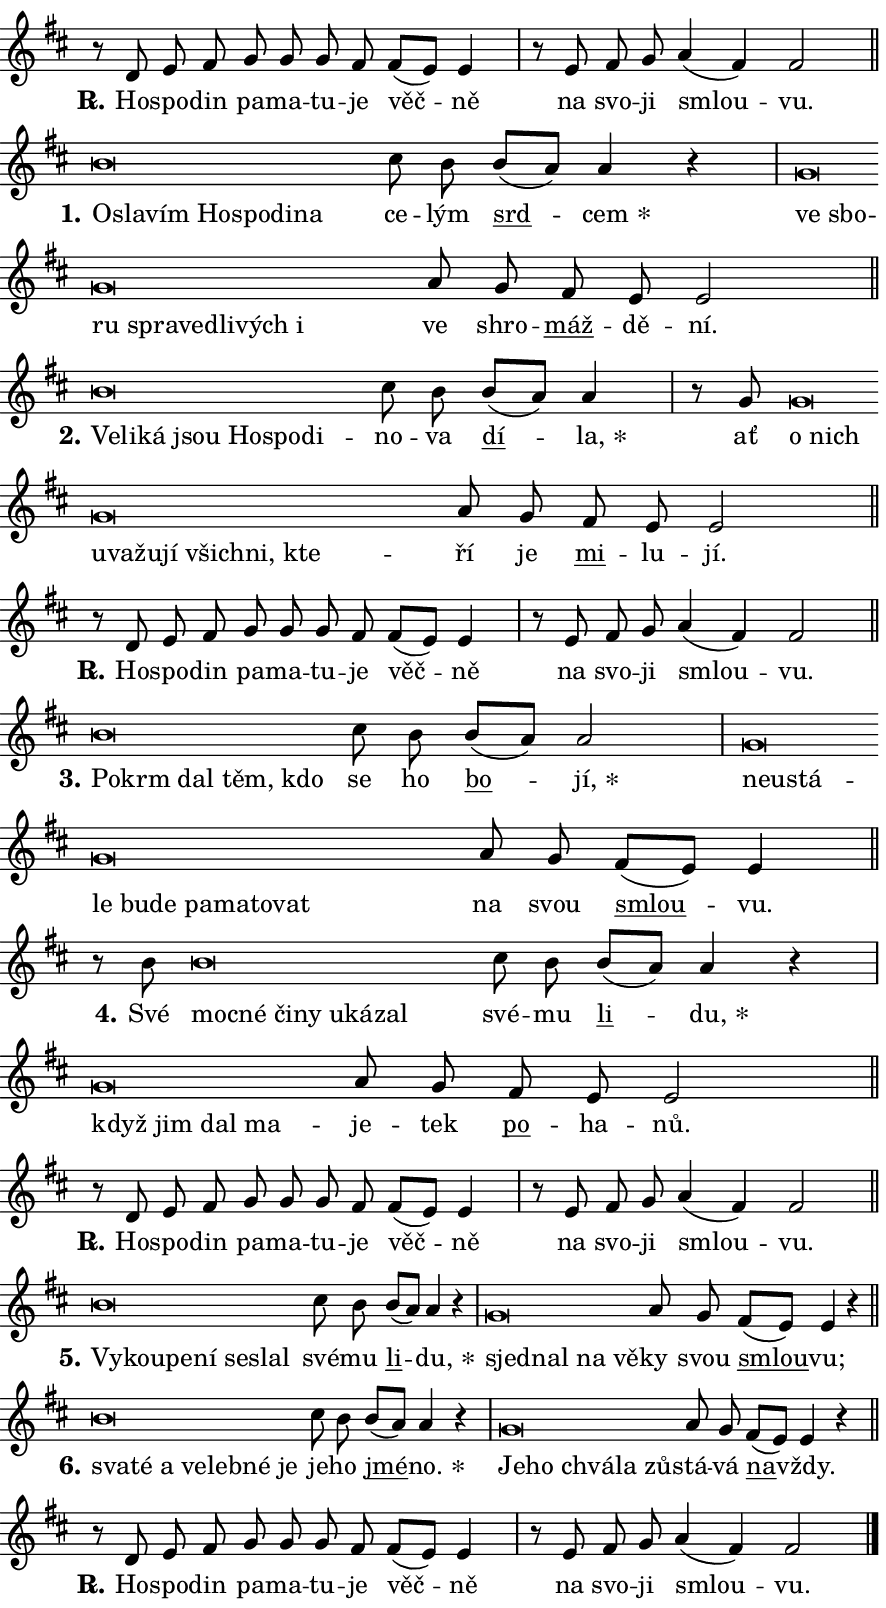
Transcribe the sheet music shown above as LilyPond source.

\version "2.24.0"
\header { tagline = "" }
\paper {
  indent = 0\cm
  top-margin = 0\cm
  right-margin = 0.13\cm % to fit lyric hyphens
  bottom-margin = 0\cm
  left-margin = 0\cm
  paper-width = 15\cm
  page-breaking = #ly:one-page-breaking
  system-system-spacing.basic-distance = #11
  score-system-spacing.basic-distance = #11
  ragged-last = ##f
}


%% Author: Thomas Morley
%% https://lists.gnu.org/archive/html/lilypond-user/2020-05/msg00002.html
#(define (line-position grob)
"Returns position of @var[grob} in current system:
   @code{'start}, if at first time-step
   @code{'end}, if at last time-step
   @code{'middle} otherwise
"
  (let* ((col (ly:item-get-column grob))
         (ln (ly:grob-object col 'left-neighbor))
         (rn (ly:grob-object col 'right-neighbor))
         (col-to-check-left (if (ly:grob? ln) ln col))
         (col-to-check-right (if (ly:grob? rn) rn col))
         (break-dir-left
           (and
             (ly:grob-property col-to-check-left 'non-musical #f)
             (ly:item-break-dir col-to-check-left)))
         (break-dir-right
           (and
             (ly:grob-property col-to-check-right 'non-musical #f)
             (ly:item-break-dir col-to-check-right))))
        (cond ((eqv? 1 break-dir-left) 'start)
              ((eqv? -1 break-dir-right) 'end)
              (else 'middle))))

#(define (tranparent-at-line-position vctor)
  (lambda (grob)
  "Relying on @code{line-position} select the relevant enry from @var{vctor}.
Used to determine transparency,"
    (case (line-position grob)
      ((end) (not (vector-ref vctor 0)))
      ((middle) (not (vector-ref vctor 1)))
      ((start) (not (vector-ref vctor 2))))))

noteHeadBreakVisibility =
#(define-music-function (break-visibility)(vector?)
"Makes @code{NoteHead}s transparent relying on @var{break-visibility}"
#{
  \override NoteHead.transparent =
    #(tranparent-at-line-position break-visibility)
#})

#(define delete-ledgers-for-transparent-note-heads
  (lambda (grob)
    "Reads whether a @code{NoteHead} is transparent.
If so this @code{NoteHead} is removed from @code{'note-heads} from
@var{grob}, which is supposed to be @code{LedgerLineSpanner}.
As a result ledgers are not printed for this @code{NoteHead}"
    (let* ((nhds-array (ly:grob-object grob 'note-heads))
           (nhds-list
             (if (ly:grob-array? nhds-array)
                 (ly:grob-array->list nhds-array)
                 '()))
           ;; Relies on the transparent-property being done before
           ;; Staff.LedgerLineSpanner.after-line-breaking is executed.
           ;; This is fragile ...
           (to-keep
             (remove
               (lambda (nhd)
                 (ly:grob-property nhd 'transparent #f))
               nhds-list)))
      ;; TODO find a better method to iterate over grob-arrays, similiar
      ;; to filter/remove etc for lists
      ;; For now rebuilt from scratch
      (set! (ly:grob-object grob 'note-heads)  '())
      (for-each
        (lambda (nhd)
          (ly:pointer-group-interface::add-grob grob 'note-heads nhd))
        to-keep))))

squashNotes = {
  \override NoteHead.X-extent = #'(-0.2 . 0.2)
  \override NoteHead.Y-extent = #'(-0.75 . 0)
  \override NoteHead.stencil =
    #(lambda (grob)
       (let ((pos (ly:grob-property grob 'staff-position)))
         (begin
           (if (< pos -7) (display "ERROR: Lower brevis then expected\n") (display ""))
           (if (<= pos -6) ly:text-interface::print ly:note-head::print))))
}
unSquashNotes = {
  \revert NoteHead.X-extent
  \revert NoteHead.Y-extent
  \revert NoteHead.stencil
}

hideNotes = \noteHeadBreakVisibility #begin-of-line-visible
unHideNotes = \noteHeadBreakVisibility #all-visible

% work-around for resetting accidentals
% https://lilypond.org/doc/v2.23/Documentation/notation/displaying-rhythms#unmetered-music
cadenzaMeasure = {
  \cadenzaOff
  \partial 1024 s1024
  \cadenzaOn
}

#(define-markup-command (accent layout props text) (markup?)
  "Underline accented syllable"
  (interpret-markup layout props
    #{\markup \override #'(offset . 4.3) \underline { #text }#}))

responsum = \markup \concat {
  "R" \hspace #-1.05 \path #0.1 #'((moveto 0 0.07) (lineto 0.9 0.8)) \hspace #0.05 "."
}

spaceSize = #0.6828661417322834 % exact space size for TeX Gyre Schola

\layout {
  \context {
    \Staff
    \remove "Time_signature_engraver"
    \override LedgerLineSpanner.after-line-breaking = #delete-ledgers-for-transparent-note-heads
  }
  \context {
    \Lyrics {
      \override LyricSpace.minimum-distance = \spaceSize
      \override LyricText.font-name = #"TeX Gyre Schola"
      \override LyricText.font-size = 1
      \override StanzaNumber.font-name = #"TeX Gyre Schola Bold"
      \override StanzaNumber.font-size = 1
    }
  }
  \context {
    \Score 
    \override NoteHead.text =
      #(lambda (grob) 
        (let ((pos (ly:grob-property grob 'staff-position)))
          #{\markup {
            \combine
              \halign #-0.55 \raise #(if (= pos -6) 0 0.5) \override #'(thickness . 2) \draw-line #'(3.2 . 0)
              \musicglyph "noteheads.sM1"
          }#}))
  }
}

% magnetic-lyrics.ily
%
%   written by
%     Jean Abou Samra <jean@abou-samra.fr>
%     Werner Lemberg <wl@gnu.org>
%
%   adapted by
%     Jiri Hon <jiri.hon@gmail.com>
%
% Version 2022-Apr-15

% https://www.mail-archive.com/lilypond-user@gnu.org/msg149350.html

#(define (Left_hyphen_pointer_engraver context)
   "Collect syllable-hyphen-syllable occurrences in lyrics and store
them in properties.  This engraver only looks to the left.  For
example, if the lyrics input is @code{foo -- bar}, it does the
following.

@itemize @bullet
@item
Set the @code{text} property of the @code{LyricHyphen} grob between
@q{foo} and @q{bar} to @code{foo}.

@item
Set the @code{left-hyphen} property of the @code{LyricText} grob with
text @q{foo} to the @code{LyricHyphen} grob between @q{foo} and
@q{bar}.
@end itemize

Use this auxiliary engraver in combination with the
@code{lyric-@/text::@/apply-@/magnetic-@/offset!} hook."
   (let ((hyphen #f)
         (text #f))
     (make-engraver
      (acknowledgers
       ((lyric-syllable-interface engraver grob source-engraver)
        (set! text grob)))
      (end-acknowledgers
       ((lyric-hyphen-interface engraver grob source-engraver)
        ;(when (not (grob::has-interface grob 'lyric-space-interface))
          (set! hyphen grob)));)
      ((stop-translation-timestep engraver)
       (when (and text hyphen)
         (ly:grob-set-object! text 'left-hyphen hyphen))
       (set! text #f)
       (set! hyphen #f)))))

#(define (lyric-text::apply-magnetic-offset! grob)
   "If the space between two syllables is less than the value in
property @code{LyricText@/.details@/.squash-threshold}, move the right
syllable to the left so that it gets concatenated with the left
syllable.

Use this function as a hook for
@code{LyricText@/.after-@/line-@/breaking} if the
@code{Left_@/hyphen_@/pointer_@/engraver} is active."
   (let ((hyphen (ly:grob-object grob 'left-hyphen #f)))
     (when hyphen
       (let ((left-text (ly:spanner-bound hyphen LEFT)))
         (when (grob::has-interface left-text 'lyric-syllable-interface)
           (let* ((common (ly:grob-common-refpoint grob left-text X))
                  (this-x-ext (ly:grob-extent grob common X))
                  (left-x-ext
                   (begin
                     ;; Trigger magnetism for left-text.
                     (ly:grob-property left-text 'after-line-breaking)
                     (ly:grob-extent left-text common X)))
                  ;; `delta` is the gap width between two syllables.
                  (delta (- (interval-start this-x-ext)
                            (interval-end left-x-ext)))
                  (details (ly:grob-property grob 'details))
                  (threshold (assoc-get 'squash-threshold details 0.2)))
             (when (< delta threshold)
               (let* (;; We have to manipulate the input text so that
                      ;; ligatures crossing syllable boundaries are not
                      ;; disabled.  For languages based on the Latin
                      ;; script this is essentially a beautification.
                      ;; However, for non-Western scripts it can be a
                      ;; necessity.
                      (lt (ly:grob-property left-text 'text))
                      (rt (ly:grob-property grob 'text))
                      (is-space (grob::has-interface hyphen 'lyric-space-interface))
                      (space (if is-space " " ""))
                      (extra-delta (if is-space spaceSize 0))
                      ;; Append new syllable.
                      (ltrt-space (if (and (string? lt) (string? rt))
                                (string-append lt space rt)
                                (make-concat-markup (list lt space rt))))
                      ;; Right-align `ltrt` to the right side.
                      (ltrt-space-markup (grob-interpret-markup
                               grob
                               (make-translate-markup
                                (cons (interval-length this-x-ext) 0)
                                (make-right-align-markup ltrt-space)))))
                 (begin
                   ;; Don't print `left-text`.
                   (ly:grob-set-property! left-text 'stencil #f)
                   ;; Set text and stencil (which holds all collected
                   ;; syllables so far) and shift it to the left.
                   (ly:grob-set-property! grob 'text ltrt-space)
                   (ly:grob-set-property! grob 'stencil ltrt-space-markup)
                   (ly:grob-translate-axis! grob (- (- delta extra-delta)) X))))))))))


#(define (lyric-hyphen::displace-bounds-first grob)
   ;; Make very sure this callback isn't triggered too early.
   (let ((left (ly:spanner-bound grob LEFT))
         (right (ly:spanner-bound grob RIGHT)))
     (ly:grob-property left 'after-line-breaking)
     (ly:grob-property right 'after-line-breaking)
     (ly:lyric-hyphen::print grob)))

squashThreshold = #0.4

\layout {
  \context {
    \Lyrics
    \consists #Left_hyphen_pointer_engraver
    \override LyricText.after-line-breaking =
      #lyric-text::apply-magnetic-offset!
    \override LyricHyphen.stencil = #lyric-hyphen::displace-bounds-first
    \override LyricText.details.squash-threshold = \squashThreshold
    \override LyricHyphen.minimum-distance = 0
    \override LyricHyphen.minimum-length = \squashThreshold
  }
}

squashText = \override LyricText.details.squash-threshold = 9999
unSquashText = \override LyricText.details.squash-threshold = \squashThreshold

leftText = \override LyricText.self-alignment-X = #LEFT
unLeftText = \revert LyricText.self-alignment-X

starOffset = #(lambda (grob) 
                (let ((x_offset (ly:self-alignment-interface::aligned-on-x-parent grob)))
                  (if (= x_offset 0) 0 (+ x_offset 1.2))))

star = #(define-music-function (syllable)(string?)
"Append star separator at the end of a syllable"
#{
  \once \override LyricText.X-offset = #starOffset
  \lyricmode { \markup {
    #syllable
    \override #'((font-name . "TeX Gyre Schola Bold")) \hspace #0.2 \lower #0.65 \larger "*"
  } }
#})

starAccent = #(define-music-function (syllable)(string?)
"Append star separator at the end of a syllable and make accent"
#{
  \once \override LyricText.X-offset = #starOffset
  \lyricmode { \markup {
    \accent #syllable
    \override #'((font-name . "TeX Gyre Schola Bold")) \hspace #0.2 \lower #0.65 \larger "*"
  } }
#})

breath = #(define-music-function (syllable)(string?)
"Append breathing indicator at the end of a syllable"
#{
  \lyricmode { \markup { #syllable "+" } }
#})

optionalBreath = #(define-music-function (syllable)(string?)
"Append optional breathing indicator at the end of a syllable"
#{
  \lyricmode { \markup { #syllable "(+)" } }
#})


\score {
    <<
        \new Voice = "melody" { \cadenzaOn \key d \major \relative { r8 d' e fis g g g fis \bar "" fis[( e)] e4 \cadenzaMeasure \bar "|" r8 e fis g \bar "" a4( fis) fis2 \cadenzaMeasure \bar "||" \break } }
        \new Lyrics \lyricsto "melody" { \lyricmode { \set stanza = \responsum
Ho -- spo -- din pa -- ma -- tu -- je věč -- ně na svo -- ji smlou -- vu. } }
    >>
    \layout {}
}

\score {
    <<
        \new Voice = "melody" { \cadenzaOn \key d \major \relative { \squashNotes b'\breve*1/16 \hideNotes \breve*1/16 \bar "" \breve*1/16 \bar "" \breve*1/16 \bar "" \breve*1/16 \bar "" \breve*1/16 \breve*1/16 \bar "" \unHideNotes \unSquashNotes cis8 b \bar "" b[( a)] a4 r \cadenzaMeasure \bar "|" \squashNotes g\breve*1/16 \hideNotes \breve*1/16 \bar "" \breve*1/16 \bar "" \breve*1/16 \bar "" \breve*1/16 \bar "" \breve*1/16 \bar "" \breve*1/16 \breve*1/16 \bar "" \unHideNotes \unSquashNotes a8 g \bar "" fis e e2 \cadenzaMeasure \bar "||" \break } }
        \new Lyrics \lyricsto "melody" { \lyricmode { \set stanza = "1."
\leftText O -- \squashText sla -- vím Ho -- spo -- di -- na \unLeftText \unSquashText ce -- lým \markup \accent srd -- \star cem \leftText ve \squashText sbo -- ru spra -- ve -- dli -- vých i \unLeftText \unSquashText ve shro -- \markup \accent máž -- dě -- ní. } }
    >>
    \layout {}
}

\score {
    <<
        \new Voice = "melody" { \cadenzaOn \key d \major \relative { \squashNotes b'\breve*1/16 \hideNotes \breve*1/16 \bar "" \breve*1/16 \bar "" \breve*1/16 \bar "" \breve*1/16 \bar "" \breve*1/16 \breve*1/16 \bar "" \unHideNotes \unSquashNotes cis8 b \bar "" b[( a)] a4 \cadenzaMeasure \bar "|" r8 g \squashNotes g\breve*1/16 \hideNotes \breve*1/16 \bar "" \breve*1/16 \bar "" \breve*1/16 \bar "" \breve*1/16 \bar "" \breve*1/16 \bar "" \breve*1/16 \bar "" \breve*1/16 \breve*1/16 \bar "" \unHideNotes \unSquashNotes a8 g \bar "" fis e e2 \cadenzaMeasure \bar "||" \break } }
        \new Lyrics \lyricsto "melody" { \lyricmode { \set stanza = "2."
\leftText Ve -- \squashText li -- ká jsou Ho -- spo -- di -- \unLeftText \unSquashText no -- va \markup \accent dí -- \star la, ať \leftText o \squashText nich u -- va -- žu -- jí všich -- ni, kte -- \unLeftText \unSquashText ří je \markup \accent mi -- lu -- jí. } }
    >>
    \layout {}
}

\score {
    <<
        \new Voice = "melody" { \cadenzaOn \key d \major \relative { r8 d' e fis g g g fis \bar "" fis[( e)] e4 \cadenzaMeasure \bar "|" r8 e fis g \bar "" a4( fis) fis2 \cadenzaMeasure \bar "||" \break } }
        \new Lyrics \lyricsto "melody" { \lyricmode { \set stanza = \responsum
Ho -- spo -- din pa -- ma -- tu -- je věč -- ně na svo -- ji smlou -- vu. } }
    >>
    \layout {}
}

\score {
    <<
        \new Voice = "melody" { \cadenzaOn \key d \major \relative { \squashNotes b'\breve*1/16 \hideNotes \breve*1/16 \bar "" \breve*1/16 \bar "" \breve*1/16 \breve*1/16 \bar "" \unHideNotes \unSquashNotes cis8 b \bar "" b[( a)] a2 \cadenzaMeasure \bar "|" \squashNotes g\breve*1/16 \hideNotes \breve*1/16 \bar "" \breve*1/16 \bar "" \breve*1/16 \bar "" \breve*1/16 \bar "" \breve*1/16 \bar "" \breve*1/16 \bar "" \breve*1/16 \bar "" \breve*1/16 \breve*1/16 \bar "" \unHideNotes \unSquashNotes a8 g \bar "" fis[( e)] e4 \cadenzaMeasure \bar "||" \break } }
        \new Lyrics \lyricsto "melody" { \lyricmode { \set stanza = "3."
\leftText Po -- \squashText krm dal těm, kdo \unLeftText \unSquashText se ho \markup \accent bo -- \star jí, \leftText ne -- \squashText u -- stá -- le bu -- de pa -- ma -- to -- vat \unLeftText \unSquashText na svou \markup \accent smlou -- vu. } }
    >>
    \layout {}
}

\score {
    <<
        \new Voice = "melody" { \cadenzaOn \key d \major \relative { r8 b' \squashNotes b\breve*1/16 \hideNotes \breve*1/16 \bar "" \breve*1/16 \bar "" \breve*1/16 \bar "" \breve*1/16 \bar "" \breve*1/16 \breve*1/16 \bar "" \unHideNotes \unSquashNotes cis8 b \bar "" b[( a)] a4 r \cadenzaMeasure \bar "|" \squashNotes g\breve*1/16 \hideNotes \breve*1/16 \bar "" \breve*1/16 \breve*1/16 \bar "" \unHideNotes \unSquashNotes a8 g \bar "" fis e e2 \cadenzaMeasure \bar "||" \break } }
        \new Lyrics \lyricsto "melody" { \lyricmode { \set stanza = "4."
Své \leftText moc -- \squashText né či -- ny u -- ká -- zal \unLeftText \unSquashText své -- mu \markup \accent li -- \star du, \leftText když \squashText jim dal ma -- \unLeftText \unSquashText je -- tek \markup \accent po -- ha -- nů. } }
    >>
    \layout {}
}

\score {
    <<
        \new Voice = "melody" { \cadenzaOn \key d \major \relative { r8 d' e fis g g g fis \bar "" fis[( e)] e4 \cadenzaMeasure \bar "|" r8 e fis g \bar "" a4( fis) fis2 \cadenzaMeasure \bar "||" \break } }
        \new Lyrics \lyricsto "melody" { \lyricmode { \set stanza = \responsum
Ho -- spo -- din pa -- ma -- tu -- je věč -- ně na svo -- ji smlou -- vu. } }
    >>
    \layout {}
}

\score {
    <<
        \new Voice = "melody" { \cadenzaOn \key d \major \relative { \squashNotes b'\breve*1/16 \hideNotes \breve*1/16 \bar "" \breve*1/16 \bar "" \breve*1/16 \bar "" \breve*1/16 \breve*1/16 \bar "" \unHideNotes \unSquashNotes cis8 b \bar "" b[( a)] a4 r \cadenzaMeasure \bar "|" \squashNotes g\breve*1/16 \hideNotes \breve*1/16 \bar "" \breve*1/16 \breve*1/16 \bar "" \unHideNotes \unSquashNotes a8 g \bar "" fis[( e)] e4 r \cadenzaMeasure \bar "||" \break } }
        \new Lyrics \lyricsto "melody" { \lyricmode { \set stanza = "5."
\leftText Vy -- \squashText kou -- pe -- ní se -- slal \unLeftText \unSquashText své -- mu \markup \accent li -- \star du, \leftText sjed -- \squashText nal na vě -- \unLeftText \unSquashText ky svou \markup \accent smlou -- vu; } }
    >>
    \layout {}
}

\score {
    <<
        \new Voice = "melody" { \cadenzaOn \key d \major \relative { \squashNotes b'\breve*1/16 \hideNotes \breve*1/16 \bar "" \breve*1/16 \bar "" \breve*1/16 \bar "" \breve*1/16 \bar "" \breve*1/16 \breve*1/16 \bar "" \unHideNotes \unSquashNotes cis8 b \bar "" b[( a)] a4 r \cadenzaMeasure \bar "|" \squashNotes g\breve*1/16 \hideNotes \breve*1/16 \bar "" \breve*1/16 \bar "" \breve*1/16 \breve*1/16 \bar "" \unHideNotes \unSquashNotes a8 g \bar "" fis[( e)] e4 r \cadenzaMeasure \bar "||" \break } }
        \new Lyrics \lyricsto "melody" { \lyricmode { \set stanza = "6."
\leftText sva -- \squashText té a ve -- leb -- né je \unLeftText \unSquashText je -- ho \markup \accent jmé -- \star no. \leftText Je -- \squashText ho chvá -- la zů -- \unLeftText \unSquashText stá -- vá \markup \accent na -- vždy. } }
    >>
    \layout {}
}

\score {
    <<
        \new Voice = "melody" { \cadenzaOn \key d \major \relative { r8 d' e fis g g g fis \bar "" fis[( e)] e4 \cadenzaMeasure \bar "|" r8 e fis g \bar "" a4( fis) fis2 \cadenzaMeasure \bar "||" \break } \bar "|." }
        \new Lyrics \lyricsto "melody" { \lyricmode { \set stanza = \responsum
Ho -- spo -- din pa -- ma -- tu -- je věč -- ně na svo -- ji smlou -- vu. } }
    >>
    \layout {}
}
